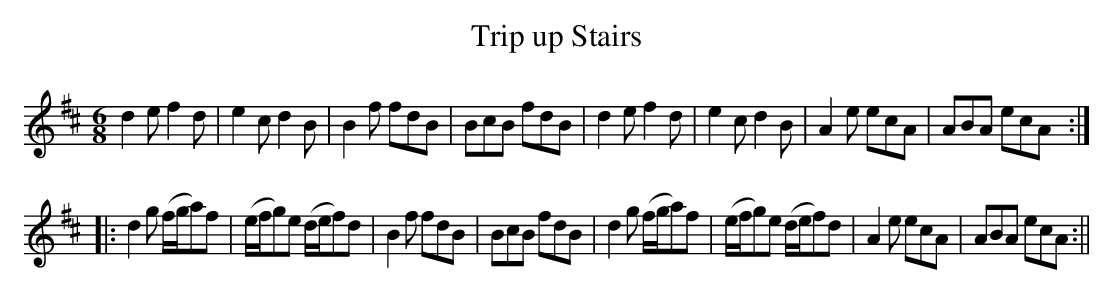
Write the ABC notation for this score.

X:1
T:Trip up Stairs
M:6/8
L:1/8
K:D
d2e f2d|e2c d2B|B2f fdB|BcB fdB|d2e f2d|e2c d2B|A2e ecA|ABA ecA:|
|:d2g (f/g/a)f|(e/f/g)e (d/e/f)d|B2f fdB|BcB fdB|d2g (f/g/a)f|(e/f/g)e (d/e/f)d|A2e ecA|ABA ecA:||
